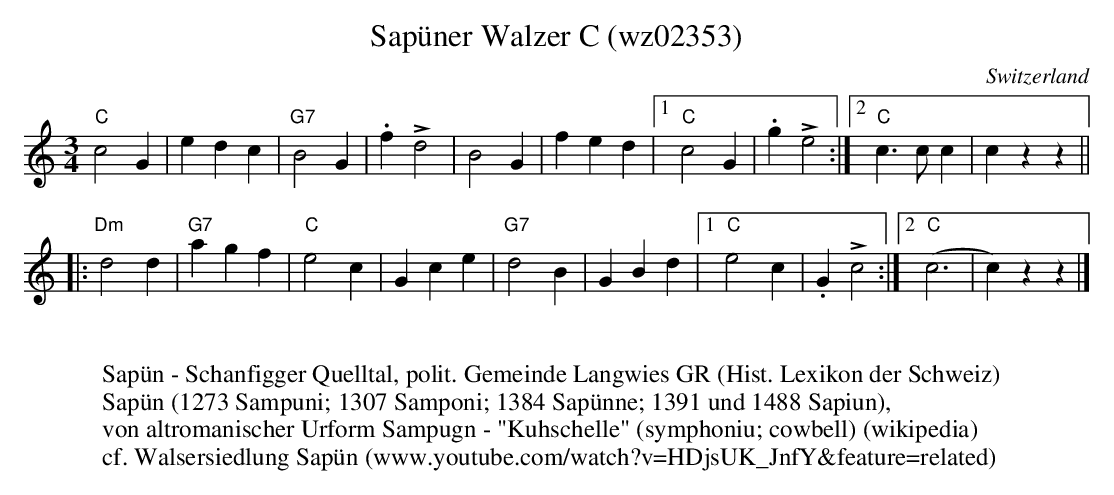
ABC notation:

X:1
T:Sapüner Walzer C (wz02353)
O:Switzerland
M:3/4
L:1/4
K:C major
"C"c2G | edc | "G7"B2G | .f!>!d2 | B2G | fed |1 "C"c2G | .g!>!e2 :|2 "C"c>cc | czz ||
|: "Dm"d2d | "G7"agf | "C"e2c | Gce | "G7"d2B | GBd |1 "C"e2c | .G!>!c2 :|2 ("C"c3 | c)zz |]
W:
W:Sapün - Schanfigger Quelltal, polit. Gemeinde Langwies GR (Hist. Lexikon der Schweiz)
W:Sapün (1273 Sampuni; 1307 Samponi; 1384 Sapünne; 1391 und 1488 Sapiun),
W:von altromanischer Urform Sampugn - "Kuhschelle" (symphoniu; cowbell) (wikipedia)
W:cf. Walsersiedlung Sapün (www.youtube.com/watch?v=HDjsUK_JnfY&feature=related)
